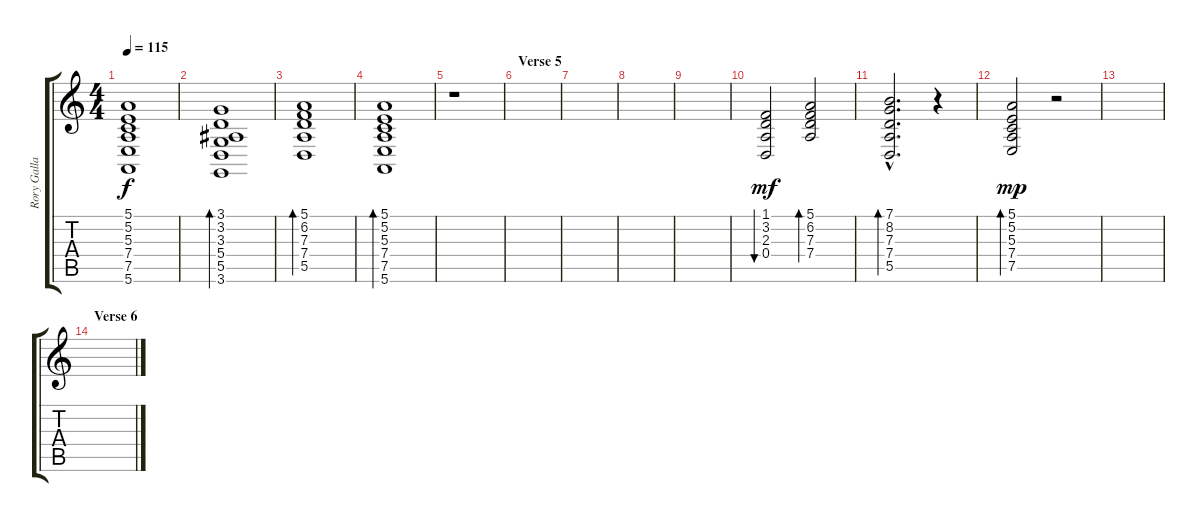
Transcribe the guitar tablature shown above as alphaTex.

\track ("Rory Gallagher (Rhythm 3 Guitar Effects)" "Rory Galla") {instrument fx1rain}
\staff {score tabs}
\tuning (E4 B3 G3 D3 A2 E2) {hide}
\ts (4 4)
\tempo 115
\clef g2
\ks c
(5.1{t} 5.2{t} 5.3{t} 7.4{t} 7.5{t} 5.6{t}).1{dy f} |
(3.1 3.2 3.3 5.4 5.5 3.6).1{bd 60} |
(5.1 6.2 7.3 7.4 5.5).1{bd 60} |
(5.1 5.2 5.3 7.4 7.5 5.6).1{bd 60} |
r.1 |
\section ("" "Verse 5")
|
|
|
|
(1.1 3.2 2.3 0.4).2{bu 240 dy mf} (5.1 6.2 7.3 7.4).2{bd 240} |
(7.1{hac} 8.2{hac} 7.3{hac} 7.4{hac} 5.5{hac}).2{d bd 120} r.4 |
(5.1 5.2 5.3 7.4 7.5).2{bd 120 dy mp} r.2 |
|
\section ("" "Verse 6")
